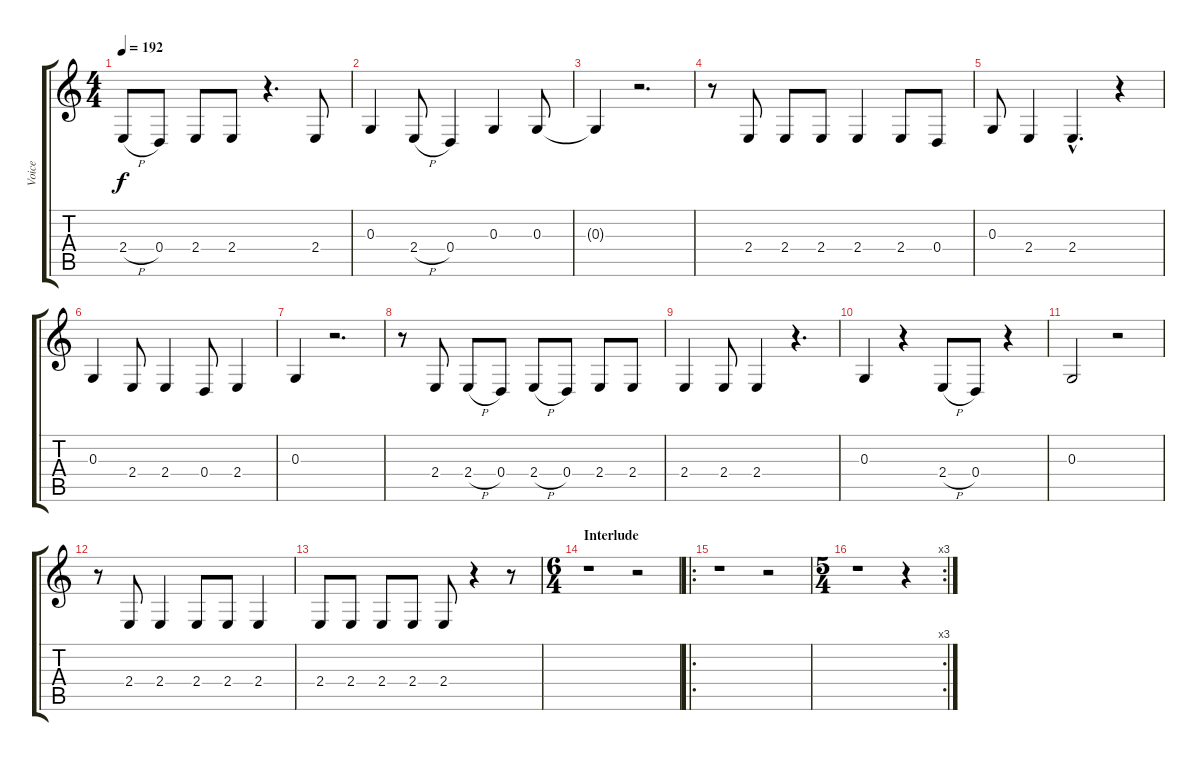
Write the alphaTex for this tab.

\track ("Voice" "Voice") {instrument lead2sawtooth}
\staff {score tabs}
\tuning (E4 B3 G3 D3 A2 E2) {hide}
\ts (4 4)
\tempo 192
\clef g2
\ks c
2.4{h}.8{dy f} 0.4.8 2.4.8 2.4.8 r.4{d} 2.4.8 |
0.3.4 2.4{h}.8 0.4.4 0.3.4 0.3.8 |
0.3{t}.4 r.2{d} |
r.8 2.4.8 2.4.8 2.4.8 2.4.4 2.4.8 0.4.8 |
0.3.8 2.4.4 2.4{hac}.4{d} r.4 |
0.3.4 2.4.8 2.4.4 0.4.8 2.4.4 |
0.3.4 r.2{d} |
r.8 2.4.8 2.4{h}.8 0.4.8 2.4{h}.8 0.4.8 2.4.8 2.4.8 |
2.4.4 2.4.8 2.4.4 r.4{d} |
0.3.4 r.4 2.4{h}.8 0.4.8 r.4 |
0.3.2 r.2 |
r.8 2.4.8 2.4.4 2.4.8 2.4.8 2.4.4 |
2.4.8 2.4.8 2.4.8 2.4.8 2.4.8 r.4 r.8 |
\ts (6 4)
\section ("" "Interlude")
r.1 r.2 |
\ro
r.1 r.2 |
\rc 3
\ts (5 4)
r.1 r.4
